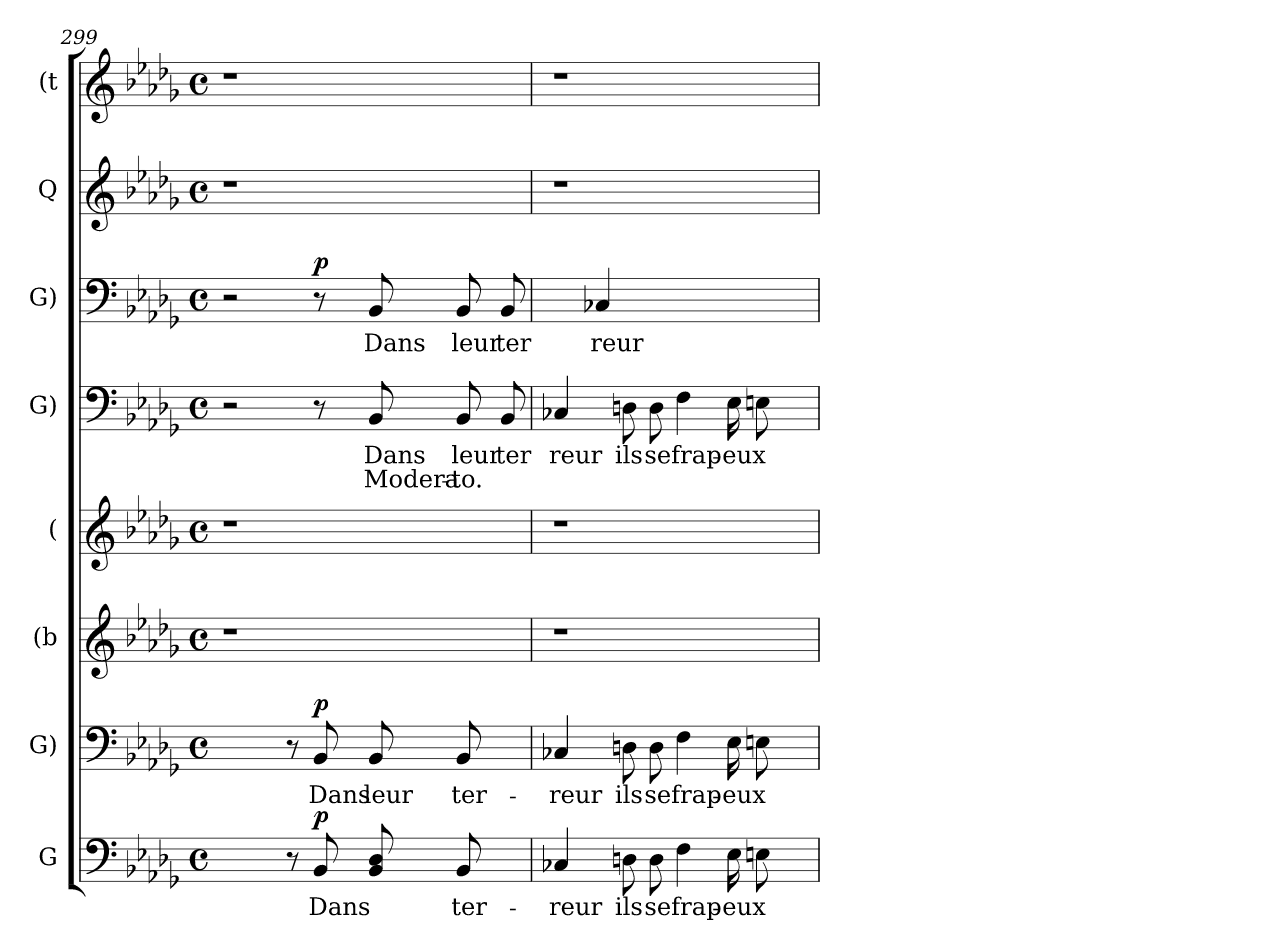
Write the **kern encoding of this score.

**kern	**text	**dynam	**kern	**text	**dynam	**kern	**kern	**kern	**text	**text	**kern	**text	**dynam	**kern	**kern
*part8	*part8	*part8	*part7	*part7	*part7	*part6	*part5	*part4	*part4	*part4	*part3	*part3	*part3	*part2	*part1
*staff8	*staff8	*staff8	*staff7	*staff7	*staff7	*staff6	*staff5	*staff4	*staff4	*staff4	*staff3	*staff3	*staff3	*staff2	*staff1
*I"G	*	*	*I"G)	*	*	*I"(b	*I"(	*I"G)	*	*	*I"G)	*	*	*I"Q	*I"(t
!!LO:PB:g=z
*clefF4	*	*	*clefF4	*	*	*clefG2	*clefG2	*clefF4	*	*	*clefF4	*	*	*clefG2	*clefG2
*k[b-e-a-d-g-]	*	*	*k[b-e-a-d-g-]	*	*	*k[b-e-a-d-g-]	*k[b-e-a-d-g-]	*k[b-e-a-d-g-]	*	*	*k[b-e-a-d-g-]	*	*	*k[b-e-a-d-g-]	*k[b-e-a-d-g-]
*M4/4	*	*	*M4/4	*	*	*M4/4	*M4/4	*M4/4	*	*	*M4/4	*	*	*M4/4	*M4/4
*met(c)	*	*	*met(c)	*	*	*met(c)	*met(c)	*met(c)	*	*	*met(c)	*	*	*met(c)	*met(c)
=299	=299	=299	=299	=299	=299	=299	=299	=299	=299	=299	=299	=299	=299	=299	=299
2ryy	.	.	2ryy	.	.	1r	1r	2r	.	.	2r	.	.	1r	1r
8r	.	.	8r	.	.	.	.	8ryy	.	.	8ryy	.	.	.	.
!	!	!LO:DY:a	!	!	!LO:DY:a	!	!	!	!	!	!	!	!LO:DY:a	!	!
8BB-i/	Dans	p	8BB-i/	Dans	p	.	.	8r	.	.	8r	.	p	.	.
8D-i/ 8BB-i/	.	.	8BB-i/	leur	.	.	.	8BB-i/	Dans	Modera-	8BB-i/	Dans	.	.	.
8BB-i/	ter-	.	8BB-i/	ter-	.	.	.	8BB-i/	leur	to.	8BB-i/	leur	.	.	.
8ryy	.	.	8ryy	.	.	8ryy	8ryy	8BB-i/	ter	.	8BB-i/	ter	.	8ryy	8ryy
=300	=300	=300	=300	=300	=300	=300	=300	=300	=300	=300	=300	=300	=300	=300	=300
4C-Xi/	reur	.	4C-Xi/	reur	.	1r	1r	4C-Xi/	reur	.	4ryy	.	.	1r	1r
8ryy	.	.	8ryy	.	.	.	.	8ryy	.	.	4C-Xi/	reur	.	.	.
8Dni\	ils	.	8Dni\	ils	.	.	.	8Dni\	ils	.	.	.	.	.	.
8Di\	se	.	8Di\	se	.	.	.	8Di\	se	.	2ryy	.	.	.	.
4Fi\	frap-	.	4Fi\	frap-	.	.	.	4Fi\	frap-	.	.	.	.	.	.
16E-i\	eux	.	16E-i\	eux	.	.	.	16E-i\	eux	.	.	.	.	.	.
!LO:N:vis=8	!	!	!LO:N:vis=8	!	!	!	!	!LO:N:vis=8	!	!	!	!	!	!	!
8.Ej\	.	.	8.Ej\	.	.	.	.	8.Ej\	.	.	.	.	.	.	.
.	.	.	.	.	.	8.ryy	8.ryy	.	.	.	8.ryy	.	.	8.ryy	8.ryy
16ryy	.	.	16ryy	.	.	.	.	16ryy	.	.	.	.	.	.	.
=	=	=	=	=	=	=	=	=	=	=	=	=	=	=	=
*-	*-	*-	*-	*-	*-	*-	*-	*-	*-	*-	*-	*-	*-	*-	*-
